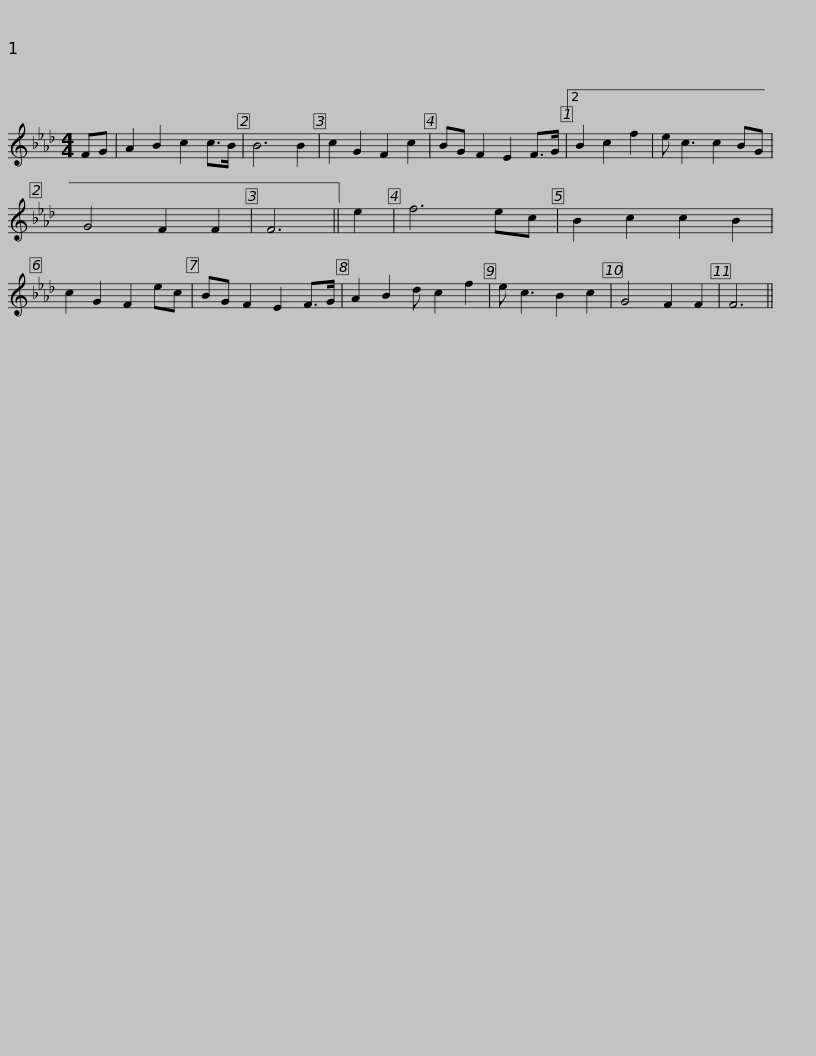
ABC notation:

X:1
L:1/8
M:4/4
I:linebreak $
K:Fmin
V:1 treble
V:1
 FG | A2 B2 c2 c>B | B6 B2 | c2 G2 F2 c2 | BG F2 E2 F>G |2 %5
 B2 c2 f2 | e c3 c2 BG | G4 F2 F2 | F6 || e2 | %10
 f6 ec |$ B2 c2 c2 B2 | c2 G2 F2 ec | BG F2 E2 F>G | A2 B2 d c2 f2 | %15
 e c3 B2 c2 | G4 F2 F2 | F6 || %18
